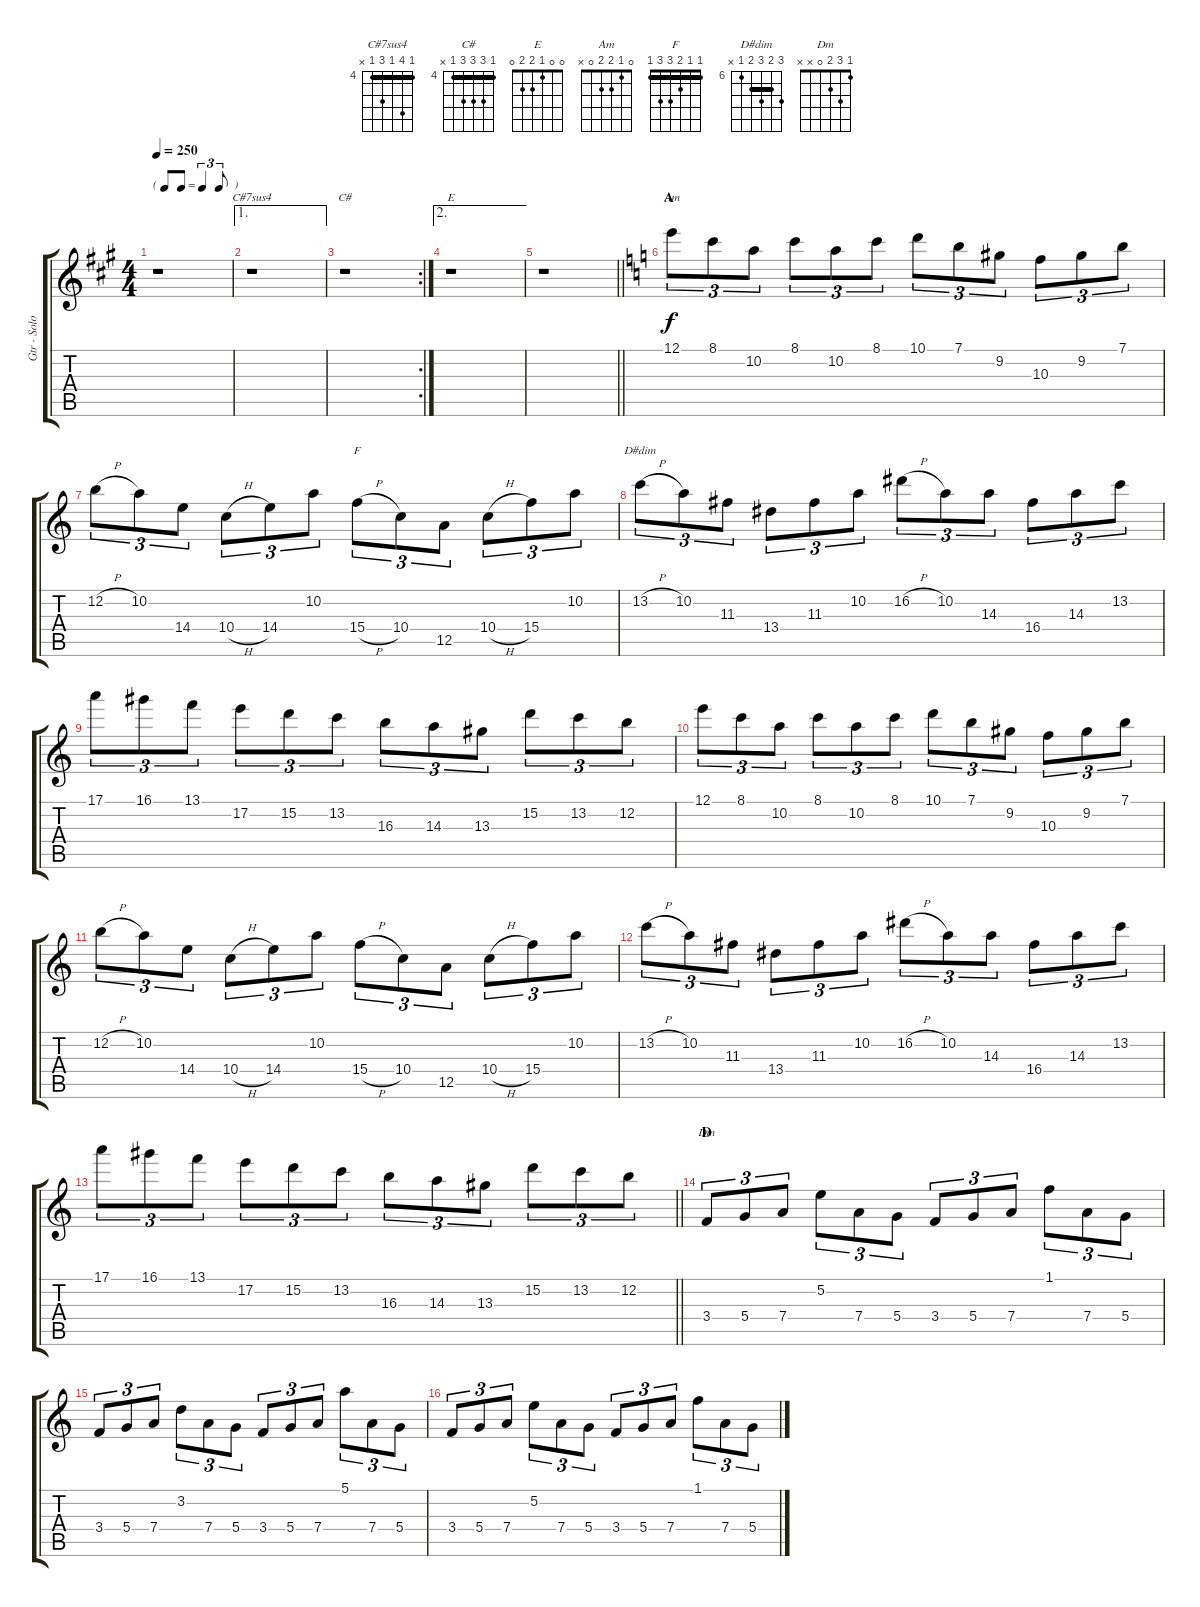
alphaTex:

\track ("Gtr - Solo" "Gtr - Solo") {instrument overdrivenguitar}
\staff {score tabs}
\tuning (E4 B3 G3 D3 A2 E2) {hide}
\chord ("C#7sus4" 4 7 4 6 4 x) {firstfret 4 barre 4}
\chord ("C#" 4 6 6 6 4 x) {firstfret 4 barre 4}
\chord ("E" 0 0 1 2 2 0)
\chord ("Am" 0 1 2 2 0 x)
\chord ("F" 1 1 2 3 3 1) {barre 1}
\chord ("D#dim" 8 7 8 7 6 x) {firstfret 6 barre 7}
\chord ("Dm" 1 3 2 0 x x)
\ts (4 4)
\tf triplet8th
\tempo 250
\clef g2
\ks f#minor
r.1{dy f} |
\ae 1
r.1{ch "C#7sus4"} |
\rc 2
r.1{ch "C#"} |
\ae 2
r.1{ch "E"} |
\barLineRight lightlight
r.1 |
\section ("" "A")
\ks aminor
12.1.8{tu (3 2) ch "Am"} 8.1.8{tu (3 2)} 10.2.8{tu (3 2)} 8.1.8{tu (3 2)} 10.2.8{tu (3 2)} 8.1.8{tu (3 2)} 10.1.8{tu (3 2)} 7.1.8{tu (3 2)} 9.2.8{tu (3 2)} 10.3.8{tu (3 2)} 9.2.8{tu (3 2)} 7.1.8{tu (3 2)} |
12.2{h}.8{tu (3 2)} 10.2.8{tu (3 2)} 14.4.8{tu (3 2)} 10.4{h}.8{tu (3 2)} 14.4.8{tu (3 2)} 10.2.8{tu (3 2)} 15.4{h}.8{tu (3 2) ch "F"} 10.4.8{tu (3 2)} 12.5.8{tu (3 2)} 10.4{h}.8{tu (3 2)} 15.4.8{tu (3 2)} 10.2.8{tu (3 2)} |
13.2{h}.8{tu (3 2) ch "D#dim"} 10.2.8{tu (3 2)} 11.3.8{tu (3 2)} 13.4.8{tu (3 2)} 11.3.8{tu (3 2)} 10.2.8{tu (3 2)} 16.2{h}.8{tu (3 2)} 10.2.8{tu (3 2)} 14.3.8{tu (3 2)} 16.4.8{tu (3 2)} 14.3.8{tu (3 2)} 13.2.8{tu (3 2)} |
17.1.8{tu (3 2)} 16.1.8{tu (3 2)} 13.1.8{tu (3 2)} 17.2.8{tu (3 2)} 15.2.8{tu (3 2)} 13.2.8{tu (3 2)} 16.3.8{tu (3 2)} 14.3.8{tu (3 2)} 13.3.8{tu (3 2)} 15.2.8{tu (3 2)} 13.2.8{tu (3 2)} 12.2.8{tu (3 2)} |
12.1.8{tu (3 2)} 8.1.8{tu (3 2)} 10.2.8{tu (3 2)} 8.1.8{tu (3 2)} 10.2.8{tu (3 2)} 8.1.8{tu (3 2)} 10.1.8{tu (3 2)} 7.1.8{tu (3 2)} 9.2.8{tu (3 2)} 10.3.8{tu (3 2)} 9.2.8{tu (3 2)} 7.1.8{tu (3 2)} |
12.2{h}.8{tu (3 2)} 10.2.8{tu (3 2)} 14.4.8{tu (3 2)} 10.4{h}.8{tu (3 2)} 14.4.8{tu (3 2)} 10.2.8{tu (3 2)} 15.4{h}.8{tu (3 2)} 10.4.8{tu (3 2)} 12.5.8{tu (3 2)} 10.4{h}.8{tu (3 2)} 15.4.8{tu (3 2)} 10.2.8{tu (3 2)} |
13.2{h}.8{tu (3 2)} 10.2.8{tu (3 2)} 11.3.8{tu (3 2)} 13.4.8{tu (3 2)} 11.3.8{tu (3 2)} 10.2.8{tu (3 2)} 16.2{h}.8{tu (3 2)} 10.2.8{tu (3 2)} 14.3.8{tu (3 2)} 16.4.8{tu (3 2)} 14.3.8{tu (3 2)} 13.2.8{tu (3 2)} |
\barLineRight lightlight
17.1.8{tu (3 2)} 16.1.8{tu (3 2)} 13.1.8{tu (3 2)} 17.2.8{tu (3 2)} 15.2.8{tu (3 2)} 13.2.8{tu (3 2)} 16.3.8{tu (3 2)} 14.3.8{tu (3 2)} 13.3.8{tu (3 2)} 15.2.8{tu (3 2)} 13.2.8{tu (3 2)} 12.2.8{tu (3 2)} |
\section ("" "D")
3.4.8{tu (3 2) ch "Dm"} 5.4.8{tu (3 2)} 7.4.8{tu (3 2)} 5.2.8{tu (3 2)} 7.4.8{tu (3 2)} 5.4.8{tu (3 2)} 3.4.8{tu (3 2)} 5.4.8{tu (3 2)} 7.4.8{tu (3 2)} 1.1.8{tu (3 2)} 7.4.8{tu (3 2)} 5.4.8{tu (3 2)} |
3.4.8{tu (3 2)} 5.4.8{tu (3 2)} 7.4.8{tu (3 2)} 3.2.8{tu (3 2)} 7.4.8{tu (3 2)} 5.4.8{tu (3 2)} 3.4.8{tu (3 2)} 5.4.8{tu (3 2)} 7.4.8{tu (3 2)} 5.1.8{tu (3 2)} 7.4.8{tu (3 2)} 5.4.8{tu (3 2)} |
3.4.8{tu (3 2)} 5.4.8{tu (3 2)} 7.4.8{tu (3 2)} 5.2.8{tu (3 2)} 7.4.8{tu (3 2)} 5.4.8{tu (3 2)} 3.4.8{tu (3 2)} 5.4.8{tu (3 2)} 7.4.8{tu (3 2)} 1.1.8{tu (3 2)} 7.4.8{tu (3 2)} 5.4.8{tu (3 2)}
